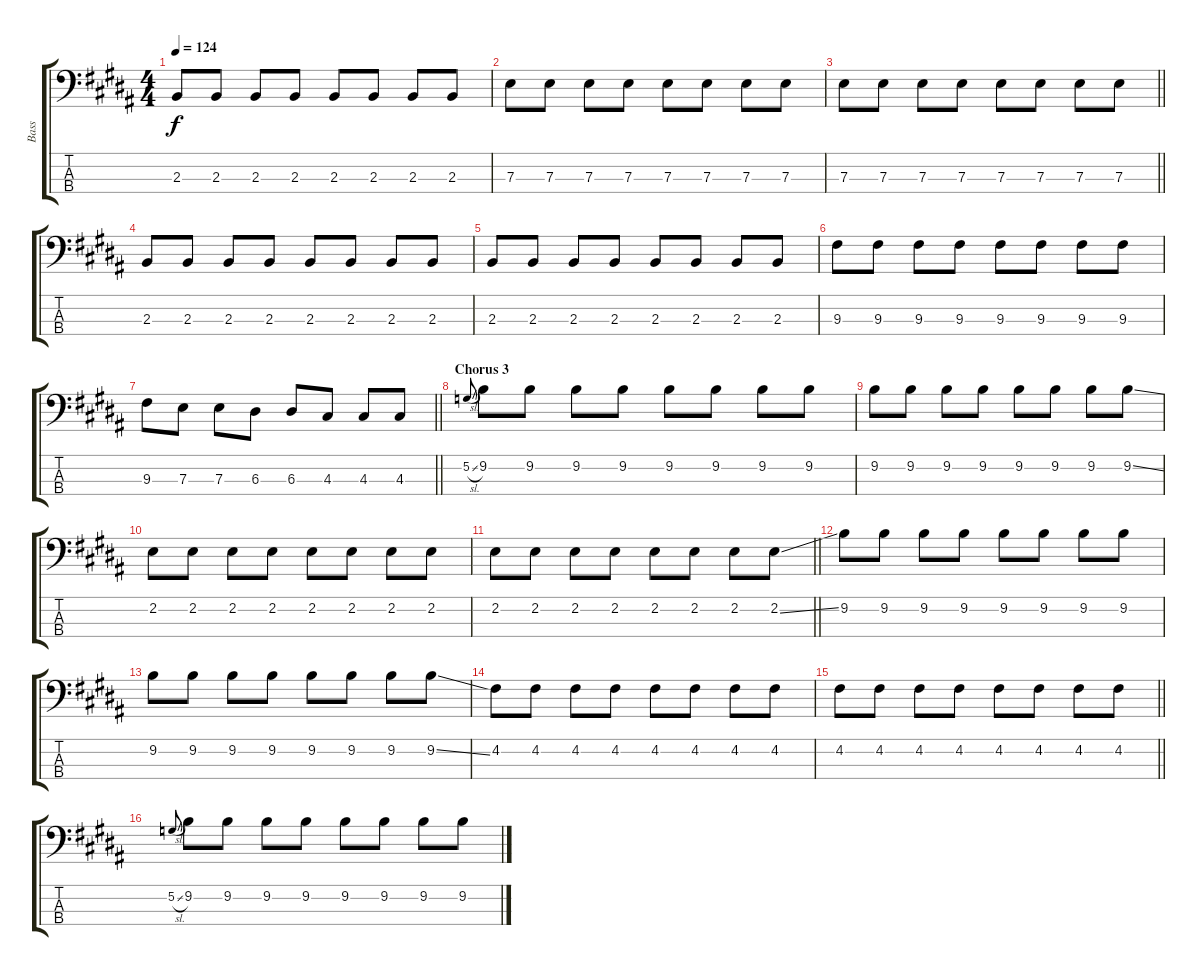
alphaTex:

\track ("Bass" "Bass") {instrument electricbasspick}
\staff {score tabs}
\tuning (G2 D2 A1 E1) {hide}
\ts (4 4)
\tempo 124
\clef f4
\ks b
2.3.8{dy f} 2.3.8 2.3.8 2.3.8 2.3.8 2.3.8 2.3.8 2.3.8 |
7.3.8 7.3.8 7.3.8 7.3.8 7.3.8 7.3.8 7.3.8 7.3.8 |
\barLineRight lightlight
7.3.8 7.3.8 7.3.8 7.3.8 7.3.8 7.3.8 7.3.8 7.3.8 |
2.3.8 2.3.8 2.3.8 2.3.8 2.3.8 2.3.8 2.3.8 2.3.8 |
2.3.8 2.3.8 2.3.8 2.3.8 2.3.8 2.3.8 2.3.8 2.3.8 |
9.3.8 9.3.8 9.3.8 9.3.8 9.3.8 9.3.8 9.3.8 9.3.8 |
\barLineRight lightlight
9.3.8 7.3.8 7.3.8 6.3.8 6.3.8 4.3.8 4.3.8 4.3.8 |
\section ("" "Chorus 3")
5.2{sl}.8{gr onbeat} 9.2.8 9.2.8 9.2.8 9.2.8 9.2.8 9.2.8 9.2.8 9.2.8 |
9.2.8 9.2.8 9.2.8 9.2.8 9.2.8 9.2.8 9.2.8 9.2{ss}.8 |
2.2.8 2.2.8 2.2.8 2.2.8 2.2.8 2.2.8 2.2.8 2.2.8 |
\barLineRight lightlight
2.2.8 2.2.8 2.2.8 2.2.8 2.2.8 2.2.8 2.2.8 2.2{ss}.8 |
9.2.8 9.2.8 9.2.8 9.2.8 9.2.8 9.2.8 9.2.8 9.2.8 |
9.2.8 9.2.8 9.2.8 9.2.8 9.2.8 9.2.8 9.2.8 9.2{ss}.8 |
4.2.8 4.2.8 4.2.8 4.2.8 4.2.8 4.2.8 4.2.8 4.2.8 |
\barLineRight lightlight
4.2.8 4.2.8 4.2.8 4.2.8 4.2.8 4.2.8 4.2.8 4.2.8 |
5.2{sl}.8{gr onbeat} 9.2.8 9.2.8 9.2.8 9.2.8 9.2.8 9.2.8 9.2.8 9.2.8
